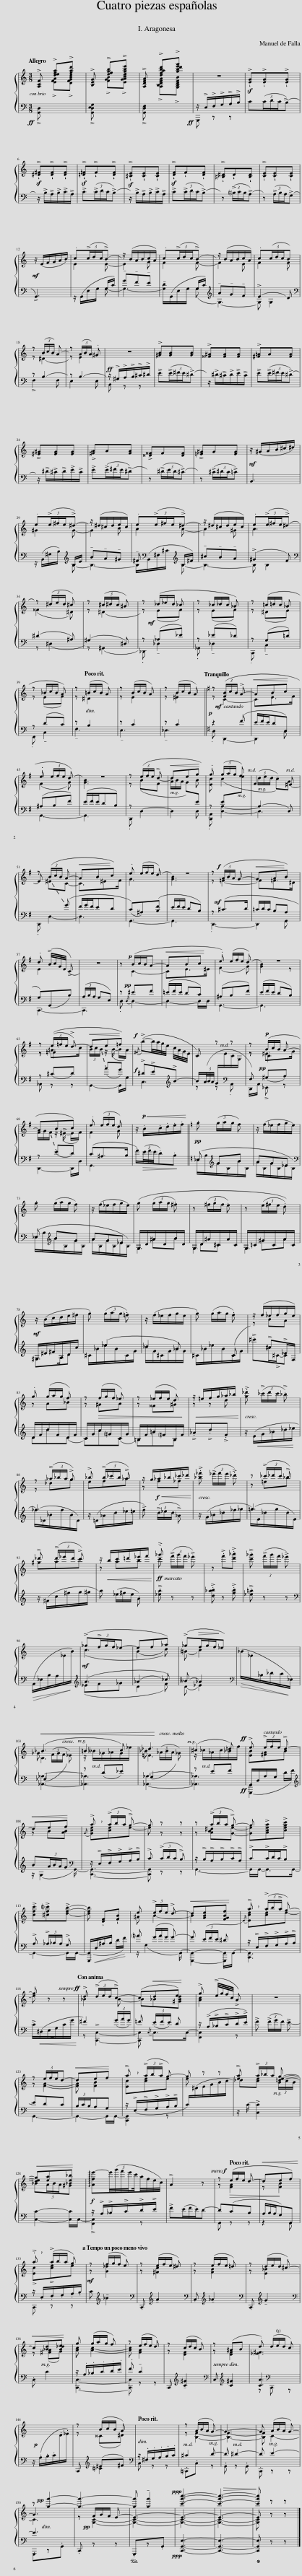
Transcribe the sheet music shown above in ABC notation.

X:1
%%score { ( 1 4 5 7 ) | ( 2 3 6 ) }
L:1/8
Q:1/4=80
M:3/8
I:linebreak $
K:C
V:1 treble
V:4 treble
V:5 treble
V:7 treble
V:2 bass
V:3 bass
V:6 bass
V:1
 !>![A,CF] !>![defa]!>![fad'] |[Q:1/4=76] !>![B,EG] !>![efgb]!>![egbe'] |[Q:1/4=72] !>![A,DFA] !>![dfabd']!>!!fermata![gbd'e'g'] |[Q:1/4=100] z3 | !>!!wedge![EG]!>!!wedge![EG]!>!!wedge![EG] |$ %5
 !>!!wedge![^D^F]!>!!wedge![DF]!>!!wedge![DF] | !>!!wedge![=D=F]!>!!wedge!F!>!!wedge![DF] | !>!!wedge![^CE]!wedge![CE]!wedge![CE] | !>!!wedge![DF]!wedge!F!wedge![DF] | !>!!wedge![^B,^D]!wedge!D!wedge![B,D] | %10
 !>!!wedge![CE]!wedge![CE]!wedge![CE] |$!mf! z/ (E/F/G/A/B/) | .c(3(!>!c/d/c/(!>!B) | z/) (B/A/B/c/A/) | .c(3(!>!c/d/c/(!>!B) | %15
 z/) (B/A/B/c/A/) | .c(3(c/d/c/B) |$ z (3(B/c/B/) (A | z) (3(A/B/A/) .^G | z3 | %20
 !>![^GB][GB][GB] | !>![^^F^A][FA][FA] | !>![^F=A]A[FA] |$ !>![^E^G][EG][EG] | !>![^FA]A[FA] | %25
 !>![^^D^^F]F[DF] | !>![=E^G]G[EG] |!mf! z/ (^G/A/B/^c/^d/) |$ .e(3(!>!e/^f/e/(!>!^d) | z/) (^d/^c/d/e/c/) | %30
 .e(3(!>!e/^f/e/(!>!^d) | z/) (^d/^c/d/e/c/) | .e(3(!>!e/^f/e/(!>!^d) |$ z) (3(^d/e/d/ ^c) | z (3(^c/^d/c/ ^B) | %35
 z!mf! (3(_d/_e/d/ _c | z (3_c/_d/c/ _B) | z (3(=c/=d/c/ _B |$ z (3_B/c/B/ A) | z[Q:1/4=100] (3(=B/c/B/ A) | %40
 z[Q:1/4=96] (3(B/c/B/ A) | z[Q:1/4=90] (3(B/c/B/ !fermata!A) ||[K:G] !breath!z[Q:1/4=96] (3([FB]/!mf!c/B/ !>!A- |!<(! ABc!<)! |$ .e (3e/f/e/ (d) | %45
 z3) | z (3(e/f/e/ !>!d- |!<(! deg)!<)! | .g (3(g/a/g/ f) | F2 ^E- |$ %50
 E (3(B/c/B/ A- |!<(! ABc)!<)! | .e (3(e/f/e/ (d) | z3) | z!f! (3(A/B/A/ G- | %55
!<(! GAB)!<)! |$ .d!>(! (!>!B/4c/4G/4E/4 (!>!C) | z3)!>)! | z!p! (3(B/c/B/A- |!<(! ABc!<)! | %60
 .e) (3(e/f/e/ (d) | z3) |$ z (3((e/=f/e/ !>!d-) |!<(! de=f)!<)! |!f!{/^F} (!>!b-b/4a/4g/4e/4 c/4A/4G/4E/4 | %65
 C) z z | z!p! (3(B/c/B/ A- |$ ABc) | .e (3(e/f/e/ d) | z/!p!!<(! .B/.c/.d/.e/.f/!<)! || %70
[K:C]!pp! .g (3(g/a/g/ f) |!<(! z/ (f/_e/f/g/e/)!<)! |$!p! .g (3(g/a/g/ f) |!<(! z/ (f/_e/f/g/e/)!<)! |!mp! (g!>(! (3(g/a/g/ .^f) | %75
 z (3(^f/g/f/ .e) | z (3(e/^f/e/ .d))!>)! |$!mf! z/!<(! (B/c/d/e/^f/!<)! |!>(! .g) (3(g/a/g/ .=f)!>)! |!mf!!<(! z/ (f/_e/f/g/e/!<)! | %80
!>(! .g) (3(g/a/g/ .f)!>)! |!mf!!<(! z/ (f/_e/f/g/e/)!<)! |$ .g (3(g/a/g/ f) | z!>(! (3(f/g/f/ _e) | z (3(_e/f/e/ d)!>)! | %85
 z/!<(! =e/f/g/_a/_b/!<)! | !>!.[g_d'] (3(!>!_c'/d'/c'/ !>!._b) |$ z (3(!>!_a/_b/a/ !>!g) | !>!_b (3(!>!b/_c'/b/ !>!_a) | z/ g/!f!!<(!_a/_b/_c'/_d'/!<)! | %90
 !>!.[_b_f'] (3(!>!_e'/f'/e'/ !>!._d') | z (3(!>!_c'/_d'/c'/ !>!_b) |$ !>!_d' (3(!>!d'/_e'/d'/ !>!c') | z/!<(! b/c'/=d'/_e'/f'/!<)! |!ff! !>!._g' (3(!>!f'/g'/f'/ !>!._e') | %95
 z !>!.f'!>!.[d'_a'] | !>!.[c'_g'] (3(!>!f'/g'/f'/ !>!_e') |$ x3 |!mf! (!>!_g(3!>!f/g/f/_e- | ef_a) | %100
 (!>!_g!>(!(3f/g/f/_e)!>)! | x3 |$!<(! (_B3 | =B2 c) | _d3!<)! | %105
 (^c2 =d)!ff! |!ff! !>!e (3!>!e/f/e/ !>!d- |$!<(! def!<)! | !>!!breath!a (3(!>!a/b/a/ !>!g-) | g z z | %110
 z (3(!>!a/b/a/ !>!g-) | g x2 |$ !>![cfc']!>![^cf!courtesy!=c']!>![dfb]- | [dfb] !wedge![DF]!wedge![FB] | e (3!>!e/f/e/ !>!d- | %115
!<(! d[GBe][FGBf]!<)! | !>!!breath!a (3(!>!a/b/!>!a/ g-) |$ g z z |!ff![Q:1/4=98] !>!d (3(!>!d/e/d/!>!c-) | (c!<(!de)!<)! | %120
 !>!g (!>!e/4g/4f/4c/4 !>!A) | z3 |$[Q:1/4=96] z (3e/f/e/d- |!<(! def!<)! | !>!!breath!a (3(!>!a/b/!>!a/ g-) | %125
 g z z | !>![ea] (3!>!a/_b/a/ [=deg]- |$!<(! [deg][ea][_Be_b]!<)! |!f! !arpeggio![Afe'-](5:4:5e'/4(g'/4f'/4e'/4c'/4a/4f/4e/4c/4) | !>!A2 z | %130
!f![Q:1/4=95] z!>(! (3(e/f/e/ d- |[Q:1/4=94]!<(! def)!>)!!<)! |$[Q:1/4=93] !>!!breath!.a (3(!>!a/b/a/ g) |[Q:1/4=92]!mf! z (3(f/g/f/ e) | z (3(e/f/e/ ^d) | %135
 z (3(e/f/e/ =d) | z (3(d/e/d/ ^c-) |$!<(! c[_Bd][B_de]!<)! |[Q:1/4=90] g (3(g/a/g/ f) | z (3(e/f/e/ d) | %140
 z (3(c/d/c/ B) | z (^AB | .d) (3(d/e/d/ c) |$[Q:1/4=88] x3 | z (3(B/c/B/ A) | %145
[Q:1/4=84] x3 | z (3(A/B/A/ G-) | G3- |[Q:1/4=80] G (3(A/B/A/ G-) |$ z!pp! [gg']2- | %150
[Q:1/4=76] [gg']3- | [gg'] !tenuto![gg']2 |!ppp! [c'g'c'']3- |!>(! [c'g'c'']3-!>)! | [c'g'c''] z z |] %155
V:2
!ff! !>![G,,D,][I:staff -1] !>![EFA]!>![DFGBd] |[I:staff +1] !>![G,,D,E,G,][I:staff -1] !>![FGB]!>![EGAce] |[I:staff +1] !>![G,,D,F,][I:staff -1] !>![A,B,DFA]!>![G,B,DFB] |!ff![I:staff +1] !fermata!z/ !>!!fermata!E,/!>!!fermata!F,/!>!!fermata!G,/!>!A,/!>!B,/ | C(3(C/D/C/(!>!B,) |$ %5
 z/) !>!B,/!>!A,/!>!B,/!>!C/!>!A,/ | !>!C(3(!>!C/D/C/(!>!B,) | z/) !>!B,/!>!A,/!>!B,/!>!C/!>!A,/ | !>!C(3(!>!C/D/C/(!>!B,) | z) (3(!>!!courtesy!=B,/C/B,/(!>!A,) | %10
 z) (3(!>!A,/B,/A,/(!>!G,) |$ !>!G,,3) | z/ (G,,/E,/G,/ G,/C/) | !tenuto!G!tenuto!F!tenuto!E | !tenuto![G,D]/(G,,/E,/G,/ G,/C/) | %15
[K:treble] !tenuto!A!tenuto!G!tenuto!F | (!>!E2 D) |$[K:bass] z (B,2 | z) (B,2 |!ff! z/) !>!^G,/!>!A,/!>!B,/!>!^C/!>!^D/ | %20
 !>!E(3(!>!E/^F/E/(!>!^D) | z/) !>!^D/!>!^C/!>!D/!>!E/!>!C/ | !>!E(3(!>!E/^F/E/(!>!^D) |$ z/) !>!^D/!>!^C/!>!D/!>!E/!>!C/ | !>!E(3(!>!E/^F/E/(!>!^D) | %25
 z) (3(!>!^D/E/D/(!>!^C) | z) (3(!>!^C/^D/C/!>!=C) | B,,3 |$ z/!ped! (B,,/^G,/B,/)[K:treble] B,/!ped-up!E/ | !tenuto!B!tenuto!A!tenuto!^G | %30
 !tenuto!^F[K:bass]!ped! x[K:treble] B,/!ped-up!^F/ | !tenuto!^c!tenuto!B!tenuto!A | (!>!^G2 F) |$[K:bass] (^D2 ^A,) | (^G,2 ^D,) | %35
 z (_A,_E) | z (_E_D) | z (G,=D) |$ z (DC) | z B,2 | %40
 z C2 | z C2 ||[K:G]!p! z2 (F | (3E/F/E/DD,) |$ (^A,B,F) | %45
 (3(E/F/E/DB,) | z[I:staff -1] (BF | (3A/B/A/ G)[I:staff +1]E | z E[I:staff -1]e |[I:staff +1] (A,2 D,) |$ %50
 x2 (G | (3F/G/F/ED | (C)^A,)([B,F] | (3E/F/E/ DB,) | z!mf! (^C>D | %55
 (3=C/D/C/ B,A, |$ G,)(G,,B,) | (3(A,/B,/A,/ G,E,) | z!pp! ^EF | (3(=E/F/E/ DC) | %60
 (^A,B,F) | (3(E/F/E/ DB,) |$ z (^CD) |[I:staff -1] (3B/c/B/[I:staff +1] (AG) |!f! !>!^D!>!E[K:treble]!>!B- | %65
 B/(3(A/4B/4A/4 G/[I:staff -1]E/[I:staff +1][K:bass][I:staff -1]C/G,/ |[I:staff +1] F,)!pp! (^G,A,) |$ z (ED) | (C^A,>B, | .F/)!>(!(3(E/4F/4E/4.D).B,!>)! || %70
[K:C] _E,[K:treble] GB | AG_E |$[K:bass] _E,[K:treble] BG | AG_E | G,/D/^A/D/B/D/ | %75
 G,/D/^A/^C/A/C/ | G,/=C/^G/C/A/C/ |$ ^G,/^E/^F/A,/D/c/ | x (_e2 | _d2 _B) | %80
 x2 (^C | x) !>!^c!>!_E/F,/ |$ D/F/d/F/D/F/ | C/G/c/!courtesy!=G/C/G/ | =B,/F/=B/!courtesy!=F/B,/F/ | %85
 !>!._A!>!.d!>!.F | z/!<(! (E/G/_B/_d/_e/!<)! |$ _f3) | z/ (=D/_A/d/_e/=e/ | !>!f) (3(!>!d/_e/d/ !>!_A) | %90
 z/ (G/_B/_d/_f/_g/ | =g3) |$ z/ (^F/c/^f/g/^g/ | a) (3(_e/^f/e/ .A) | !>!.[_ea] z z | %95
 !>!.[d_ab] z !>!.[fb] | !>!.[_e=a] z z |$[K:bass]!>(! (A,,/_E,/B,/A,/[I:staff -1]_E/B/)!>)! |[I:staff +1][K:treble] (A3 | (_A2 _c)) | %100
 (__B _A2) |[K:bass]!>(![I:staff -1] (_B/_E/[I:staff +1]_B,/_D/C/_E,/)!>)! |$ (_E,2 x) | z (D_E) | (G,2 x) | %105
 z EF |!ped! (G,,/D,/A,/G,/ D/F/)!ped-up! |$[K:treble] B(3A/B/A/G[K:bass] | z/ !>!E,/!>!F,/!>!G,/!>!A,/!>!B,/ | !>!C (3(!>!C/D/C/ !>!B,) | %110
 z/ !>!B,/!>!A,/!>!B,/!>!C/!>!A,/ | !>!C(3!>!C/D/C/!>!B, |$ !>!A, (3!>!_A,/_B,/A,/ !>!G, |!<(!!ped! ([G,,,G,,]/D,/^A,/B,/ D/F/)!<)!!ped-up! | !courtesy!=A (3(G/A/G/ G-) | %115
 G (3(E/F/E/ ^D | z/) !>!E,/!>!F,/!>!G,/!>!A,/!>!B,/ |$ !>!C/!<(!(^D,/E,/G,/C/G/!<)! | ^F2) (3(G/A/G/) | =F (3(E/F/E/) D | %120
 z/ (!>!A,/!>!_B,/!>!C/!>!D/!>!E/) | !>!F (3(!>!F/G/F/) !>!E- |$ EDC | (3B,/C/B,/A,G, | z/ (!>!E,/!>!F,/!>!G,/!>!A,/!>!B,/ | %125
 C/)[I:staff -1](^D/E/G/B/c/) |[I:staff +1] z/ C/- !>![C,C]2 |$ [C,C]2- [C,C]/C,/- | z/ !>!A,/!>!_B,/!>!C/!>!D/!>!E/ | !>!F(3(E/F/E/)D- | %130
 D(CB, | (3A,/B,/A,/G,)G,, |$ z/ .E,/.F,/.G,/.A,/.B,/ | C[K:treble] !tenuto!_B2 |[K:bass] .C,,[K:treble] !tenuto!A2 | %135
[K:bass] .C,[K:treble] !tenuto!_A2 |[K:bass] .C,,[K:treble] !tenuto!G2 |$[K:bass] .C, C2 | z/ .A,/._B,/.C/.D/.E/ | .F !tenuto!C2 | %140
 C,,[K:treble] !tenuto![C^G]2 |[K:bass] C,[K:treble] [C^G]2 | [CA]3[K:bass] |$ z/!p! (.A,/.B,/.C/[I:staff -1].D/._E/) |[I:staff +1] C,,[K:treble] (^E^F) | %145
[K:bass] z/ .^F,/.G,/.A,/.B,/.C/ |!p! ^C2 D- | D ^D2- | D E2- |$ E3 | %150
 .C,, z z |!ped! .G,,,z.G,, |!ppp! [C,,G,,E,]3- | [C,,G,,E,]3- | [C,,G,,E,]!ped-up! z z |] %155
V:3
 x3 | x3 | x3 | !>!G,,, z z | x3 |$ %5
 x3 | x3 | x3 | x3 | x3 | %10
 x3 |$ x3 | x2 G,- | G,3- | x2 G,- | %15
[K:treble] G,3- | G, G,2 |$[K:bass] !>!F,2 F, | E,2 E, | B,, z z | %20
 x3 | x3 | x3 |$ x3 | x3 | %25
 x3 | x3 | x3 |$ x2[K:treble] B,- | B,3- | %30
 B,/[K:bass](B,,/^F,/^C/[K:treble] B,-) | B,3- | B, B,2 |$[K:bass] z (^D,2 | z) (^G,,2 | %35
 ._D,,) !tenuto!_D,2 | ._G,, !tenuto!_D,2 | .C,, !tenuto!C,2 |$ .F,, !tenuto!C,2 | !tenuto!F,3 | %40
 !tenuto!E,3 | !tenuto!_E,3 ||[K:G] .!fermata!D, D,,2- | D,,2 D, |$ G,,3- | %45
 G,,3 | .D,, D,2- | D,2 D, | .[D,,A,,] [D,A,]2- | D,3 |$ %50
 .D,, D,2- | D,3 | G,,3- | G,,3 | .D,,3- | %55
 D,,2 G,, |$ C,,3- | C,,3 | .D,{/D,} D,2- | D,2- D,/D,/ | %60
 G,,3- | G,,3 |$ _A,, z z | G,,2- G,,/G,/ | C,3[K:treble] | %65
 z z[K:bass] .A,, | D,,/A,,/ !>!_E,, z |$ D,,2- D,,/D,/ | G,,3 | x3 || %70
[K:C] (_E,/B,/[K:treble]G/B,/B/B,/ | A/B,/G/B,/_E/B,/) |$[K:bass] (_E,/B,/[K:treble]B/B,/G/B,/ | A/B,/G/B,/_E/B,/) | G,3 | %75
 G,3 | G,3 |$ ^G,>A,D | ^C/_B/_e/B/C/G/ | _d/G/^C/G/_B/G/ | %80
 ^C/_B/_e/B/C/G/ | !>!.^c'^c/!>!^C/-C |$ Dd(D | C)c(C | B,)BB, | %85
 x3 | x3 |$ (_f/_D/_B/f/B/D/) | x3 | x3 | %90
 x3 | (g/E/_d/g/d/E/) |$ x3 | x3 | x3 | %95
 x3 | x3 |$[K:bass] x3 |[K:treble] (_EF_G | D2 F) | %100
 (D _E2) |[K:bass] x3 |$ [_A,,_A,]3- | [_A,,_A,]3 | [_A,,_A,]3- | %105
 [_A,,_A,]3 | [G,,,G,,]2 x |$[K:treble] z/ (G,2[K:bass] G,,/-) | [C,,G,,]3- | [C,,G,,] z z | %110
 G,,3- | G,,/G,,/- G,,>G,,- |$ G,,2- G,,/G,,/- | x3 | z/ (G,2 G,,/-) | %115
 [G,,,G,,]2- [G,,,G,,]/G,,/- | [C,,G,,]3 |$ z3 | z !>![C,,C,]2- | [C,,C,]{/C,} C,>C,- | %120
 [F,,C,]2 z | x3 |$ G,,3- | G,,2- G,,/G,,/- | [C,,G,,]2 z | %125
 x3 | x3 |$ x3 | !>![F,,C,]2 z | x3 | %130
 G,, z z | z2 G,, |$ C,, z z | x[K:treble] x2 |[K:bass] x[K:treble] x2 | %135
[K:bass] x[K:treble] x2 |[K:bass] x[K:treble] x2 |$[K:bass] x3 | [C,,C,]3- | [C,,C,] z z | %140
 x[K:treble] x2 |[K:bass] x[K:treble] x2 | z[K:bass] C,, z |$ x3 | x[K:treble] !courtesy!=C2 | %145
[K:bass] C, z z | .!courtesy!=C,,.C, z | .G,, z .G,, | .C,, z z |$ .G,,,z.G,, | %150
 x3 | x3 | x3 | x3 | x3 |] %155
V:4
 x3 | x3 | x3 | x3 | x3 |$ %5
 x3 | x3 | x3 | x3 | x3 | %10
 x3 |$ x3 | E2 E- | E2 G | F2 F- | %15
 F2 E | F2 F |$ z (^D2 | z) E2 | x3 | %20
 x3 | x3 | x3 |$ x3 | x3 | %25
 x3 | x3 | x3 |$ ^G2 G- | G2 B | %30
 A2 A- | A2 ^G | A3 |$ (^^F2 ^D) | z (^D2 | %35
 z) (EF) | z (EF) | z (^DE) |$ z (EF) | z ^D2 | %40
 z E2 | z ^E2 ||[K:G] z C2- | CE>F |$ (F2 G) | %45
 [GB]3 | z x2 | x2 B | [Ec] (c2 | (3(d/e/d/ !tenuto!c))A |$ %50
 z ^EC- | C3/2^EF/ | G3 | [GB]3 | z =F2- | %55
 F=F>^D |$ E2 x | x3 | x C2- | CE>^E | %60
 (F2 G) | [GB]2 z |$ z ^A>c | x z/ (B/- B/A/) | x3 | %65
 x3 | z ^E>G |$ (3F/G/F/ z/ (!>!^E/- E/F/) | F2 G | x3 || %70
[K:C] x3 | x3 |$ x3 | x3 | x3 | %75
 x3 | x3 |$ x3 | x3 | x3 | %80
 x3 | z BA |$ z A_B | z ^GA | z ^^F^G | %85
 z z d | x3 |$ z _dg | ef_a | z f_f | %90
 x3 | z =e_b |$ ^gac' | z ab | c' x2 | %95
 x3 | x3 |$ x3 | (c3 | (B2 d)) | %100
 (!courtesy!=B c2) | x3 |$ _G (3(F/G/F/ _E) | z/ __B/_G/_A/G/_e/ | _B (3(_A/B/A/ _G) | %105
 z/ _c/_A/c/_B/f/ | [EB][^FA]B |$ z B[AB] |{/G} [Gce][ce]e- | e z z | %110
 z [AB^d][Ge]- | [Ge]!>![Acea]!>![cegc'] |$ x3 | x3 | ^A B2- | %115
 B2 x |{/E} [Ece][ce]e- |$ e x x | _B2 B- | B_B[^GBd] | %120
 [Ac]2 x | x3 |$ z [FA]2- | [FA] [FB]2 | [Ec][ce]e | %125
 e x x | _d[ce] (3B/c/B/ |$ _B(3A/B/A/^G | x3 | x3 | %130
 z [FA]2 | z [FB]2 |$ !>![Ec]!>![ce]e | z [G_d]2 | z [^Fc]2 | %135
 z [FB]2 | z [E_B]2 |$ z ([^FA]G) | [Ac] [Ac]2- | [Ac] [FA]2 | %140
 z [DF]2 | z [DF]2 | [_E^F]3 |$ x3 | z (^^C^D) | %145
 x3 | z [B,F]2- | [B,F]3- | [B,F] C2- |$ C3 | %150
 z!pp! [G,C]2- | [G,C]3- | [G,C]3- | [G,C]3- | [G,C] z z |] %155
V:5
 x3 | x3 | x3 | x3 | x3 |$ %5
 x3 | x3 | x3 | x3 | x3 | %10
 x3 |$ x3 | x3 | x3 | x3 | %15
 x3 | x3 |$ x3 | x3 | x3 | %20
 x3 | x3 | x3 |$ x3 | x3 | %25
 x3 | x3 | x3 |$ x3 | x3 | %30
 x3 | x3 | x3 |$ x3 | x3 | %35
 x3 | x3 | x3 |$ x3 | x3 | %40
 x3 | x3 ||[K:G] x3 | x3 |$ x3 | %45
 x3 | x3 | x3 | x3 | x3 |$ %50
 x3 | x3 | x3 | x3 | x3 | %55
 x3 |$ x3 | x3 | x3 | x3 | %60
 x3 | x3 |$ z =F2 | x3 | x3 | %65
 x3 | z C2 |$ x3 | x3 | x3 || %70
[K:C] x3 | x3 |$ x3 | x3 | x3 | %75
 x3 | x3 |$ x3 | x3 | x3 | %80
 x3 | x3 |$ x3 | x3 | x3 | %85
 x3 | x3 |$ x3 | x3 | x3 | %90
 x3 | x3 |$ x3 | x3 | x3 | %95
 x3 | x3 |$ x3 | x3 | x3 | %100
 x3 | x3 |$ C3 | x3 | =E3 | %105
 x3 | x3 |$ x3 | x3 | x3 | %110
 x3 | x3 |$ x3 | x3 | x3 | %115
 x3 | x3 |$ x3 | x3 | x3 | %120
 x3 | x3 |$ x3 | x3 | x3 | %125
 x3 | x3 |$ x3 | x3 | x3 | %130
 x3 | x3 |$ x3 | x3 | x3 | %135
 x3 | x3 |$ x3 | x3 | x3 | %140
 x3 | x3 | x3 |$ x3 | x3 | %145
 x3 | x3 | x3 | x3 |$ x3 | %150
 x3 | x3 | x3 | x3 | x3 |] %155
V:6
 x3 | x3 | x3 | x3 | x3 |$ %5
 x3 | x3 | x3 | x3 | x3 | %10
 x3 |$ x3 | x3 | x3 | x3 | %15
[K:treble] x3 | x3 |$[K:bass] x3 | x3 | x3 | %20
 x3 | x3 | x3 |$ x3 | x3 | %25
 x3 | x3 | x3 |$ x2[K:treble] x | x3 | %30
 x/[K:bass] x3/2[K:treble] x | x3 | x3 |$[K:bass] x3 | x3 | %35
 x3 | x3 | x3 |$ x3 | x3 | %40
 x3 | x3 ||[K:G] x3 | x3 |$ x3 | %45
 x3 | x3 | x3 | x3 | x3 |$ %50
 x3 | x3 | x3 | x3 | x3 | %55
 x3 |$ x3 | x3 | x3 | x3 | %60
 x3 | x3 |$ x3 | x3 | x2[K:treble] x | %65
 x2[K:bass] x | x3 |$ x3 | x3 | x3 || %70
[K:C] x[K:treble] x2 | x3 |$[K:bass] x[K:treble] x2 | x3 | x ^AB | %75
 x/ D^C x/ | x ^GA |$ x3 | x3 | x3 | %80
 x3 | x3 |$ x3 | x3 | x3 | %85
 x3 | x3 |$ x3 | x3 | x3 | %90
 x3 | x3 |$ x3 | x3 | x3 | %95
 x3 | x3 |$[K:bass] x3 |[K:treble] x3 | x3 | %100
 x3 |[K:bass] x3 |$ x3 | x3 | x3 | %105
 x3 | x3 |$[K:treble] x5/2[K:bass] x/ | x3 | x3 | %110
 x3 | x3 |$ x3 | x3 | x3 | %115
 x3 | x3 |$ x3 | x3 | x3 | %120
 x3 | x3 |$ x3 | x3 | x3 | %125
 x3 | x3 |$ x3 | x3 | x3 | %130
 x3 | x3 |$ x3 | x[K:treble] x2 |[K:bass] x[K:treble] x2 | %135
[K:bass] x[K:treble] x2 |[K:bass] x[K:treble] x2 |$[K:bass] x3 | x3 | x3 | %140
 x[K:treble] x2 |[K:bass] x[K:treble] x2 | x[K:bass] x2 |$ x3 | x[K:treble] x2 | %145
[K:bass] x3 | x3 | x3 | x3 |$ x3 | %150
 x3 | x3 | x3 | x3 | x3 |] %155
V:7
 x3 | x3 | x3 | x3 | x3 |$ %5
 x3 | x3 | x3 | x3 | x3 | %10
 x3 |$ x3 | x3 | x3 | x3 | %15
 x3 | x3 |$ x3 | x3 | x3 | %20
 x3 | x3 | x3 |$ x3 | x3 | %25
 x3 | x3 | x3 |$ x3 | x3 | %30
 x3 | x3 | x3 |$ x3 | x3 | %35
 x3 | x3 | x3 |$ x3 | x3 | %40
 x3 | x3 ||[K:G] x3 | x3 |$ x3 | %45
 x3 | x3 | x3 | x3 | x3 |$ %50
 x3 | x3 | x3 | x3 | x3 | %55
 x3 |$ x3 | x3 | x3 | x3 | %60
 x3 | x3 |$ x3 | x3 | x3 | %65
 x3 | x3 |$ x3 | x3 | x3 || %70
[K:C] x3 | x3 |$ x3 | x3 | x3 | %75
 x3 | x3 |$ x3 | x3 | x3 | %80
 x3 | x3 |$ x3 | x3 | x3 | %85
 x3 | x3 |$ x3 | x3 | x3 | %90
 x3 | x3 |$ x3 | x3 | x3 | %95
 x3 | x3 |$ x3 | x3 | x3 | %100
 x3 | x3 |$ x3 | x3 | x3 | %105
 x3 | x3 |$ x3 | x3 | x3 | %110
 x3 | x3 |$ x3 | x3 | x3 | %115
 x3 | x3 |$ x3 | x3 | x3 | %120
 x3 | x3 |$ x3 | x3 | x3 | %125
 x3 | x3 |$ x3 | x3 | x3 | %130
 x3 | x3 |$ x/ x/ x2 | x3 | x3 | %135
 x3 | x3 |$ x3 | x3 | x3 | %140
 x3 | x3 | x3 |$ x3 | x3 | %145
 x3 | x3 | x3 | x3 |$ G3 | %150
 x (3F/G/F/ E- | E3- | E3- | E3- | E x2 |] %155
